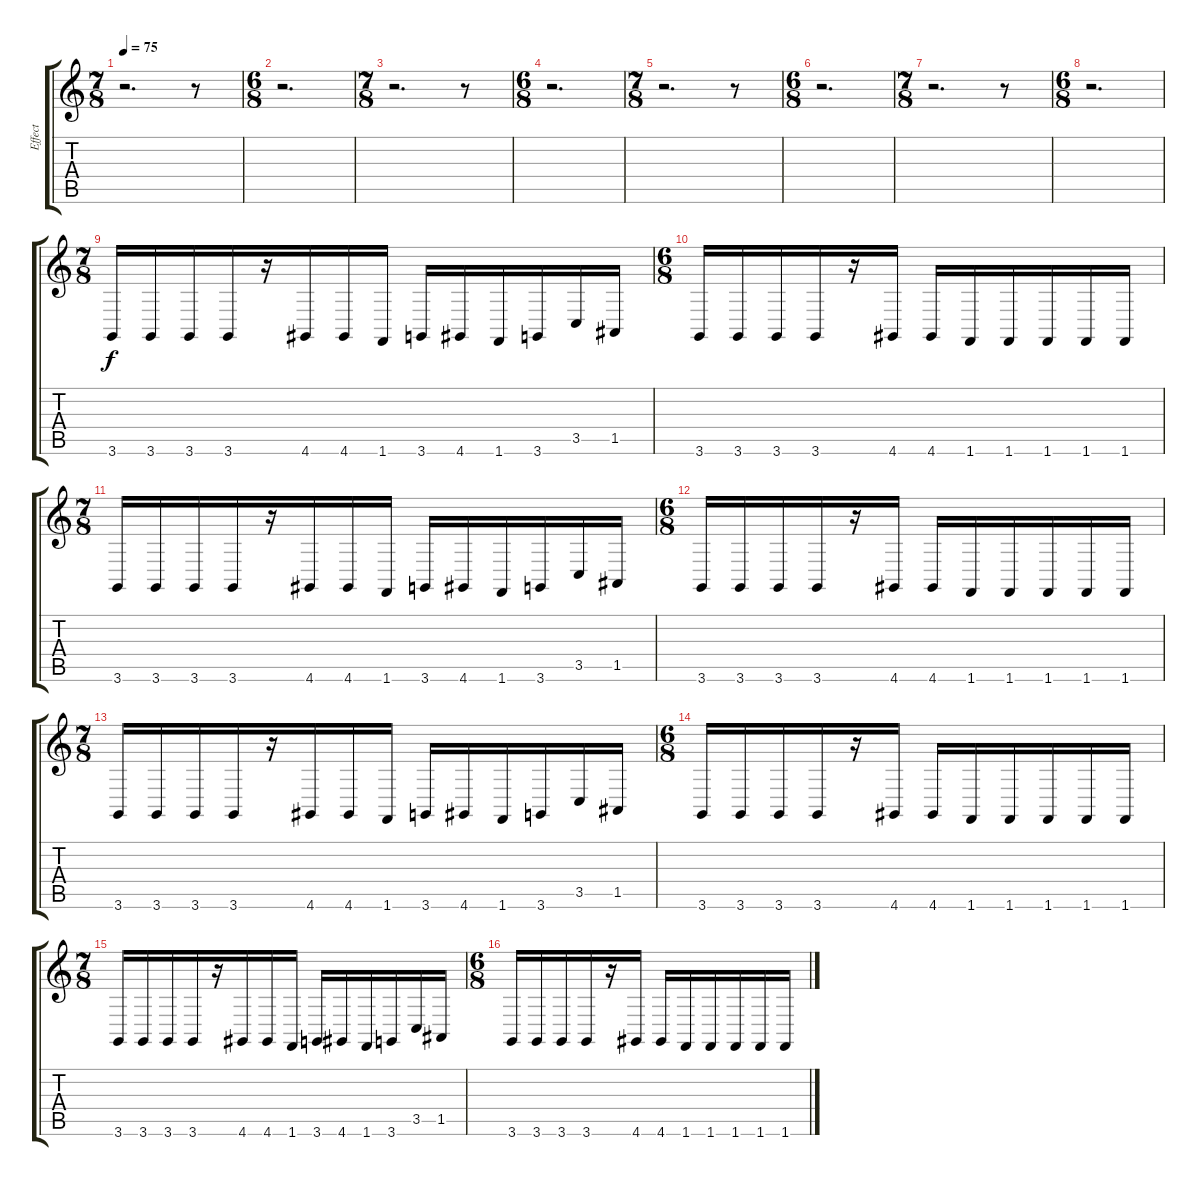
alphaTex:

\track ("Effect" "Effect") {instrument pad3polysynth}
\staff {score tabs}
\tuning (E4 B3 G3 D3 A2 E2) {hide}
\ts (7 8)
\tempo 75
\clef g2
\ks c
r.2{d dy f instrument pad3polysynth} r.8 |
\ts (6 8)
r.2{d} |
\ts (7 8)
r.2{d} r.8 |
\ts (6 8)
r.2{d} |
\ts (7 8)
r.2{d} r.8 |
\ts (6 8)
r.2{d} |
\ts (7 8)
r.2{d} r.8 |
\ts (6 8)
r.2{d} |
\ts (7 8)
3.6.16 3.6.16 3.6.16 3.6.16 r.16 4.6.16 4.6.16 1.6.16 3.6.16 4.6.16 1.6.16 3.6.16 3.5.16 1.5.16 |
\ts (6 8)
3.6.16 3.6.16 3.6.16 3.6.16 r.16 4.6.16 4.6.16 1.6.16 1.6.16 1.6.16 1.6.16 1.6.16 |
\ts (7 8)
3.6.16 3.6.16 3.6.16 3.6.16 r.16 4.6.16 4.6.16 1.6.16 3.6.16 4.6.16 1.6.16 3.6.16 3.5.16 1.5.16 |
\ts (6 8)
3.6.16 3.6.16 3.6.16 3.6.16 r.16 4.6.16 4.6.16 1.6.16 1.6.16 1.6.16 1.6.16 1.6.16 |
\ts (7 8)
3.6.16 3.6.16 3.6.16 3.6.16 r.16 4.6.16 4.6.16 1.6.16 3.6.16 4.6.16 1.6.16 3.6.16 3.5.16 1.5.16 |
\ts (6 8)
3.6.16 3.6.16 3.6.16 3.6.16 r.16 4.6.16 4.6.16 1.6.16 1.6.16 1.6.16 1.6.16 1.6.16 |
\ts (7 8)
3.6.16 3.6.16 3.6.16 3.6.16 r.16 4.6.16 4.6.16 1.6.16 3.6.16 4.6.16 1.6.16 3.6.16 3.5.16 1.5.16 |
\ts (6 8)
3.6.16 3.6.16 3.6.16 3.6.16 r.16 4.6.16 4.6.16 1.6.16 1.6.16 1.6.16 1.6.16 1.6.16
